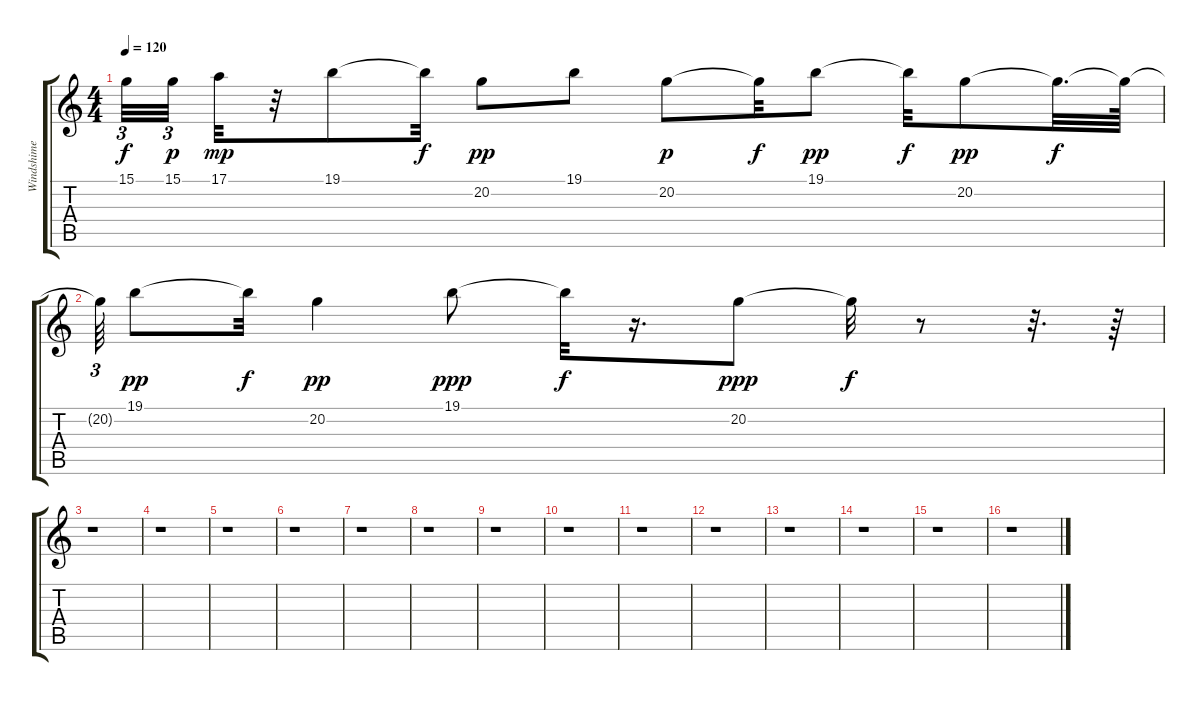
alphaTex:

\track ("Windshime ıôôåêò âåòğà" "Windshime ") {instrument breathnoise}
\staff {score tabs}
\tuning (E4 B3 G3 D3 A2 E2) {hide}
\ts (4 4)
\tempo 120
\clef g2
\ks c
15.1{t}.32{tu (3 2) dy f} 15.1.32{tu (3 2) dy p beam splitsecondary} 17.1.32{dy mp} r.32 19.1.8 19.1{t}.32{dy f} 20.2.8{dy pp} 19.1.8 20.2.8{dy p} 20.2{t}.32{dy f} 19.1.8{dy pp} 19.1{t}.32{dy f} 20.2.8{dy pp} 20.2{t}.32{d dy f} 20.2{t}.64 |
20.2{t}.64{tu (3 2)} 19.1.8{dy pp} 19.1{t}.32{dy f} 20.2.4{dy pp} 19.1.8{dy ppp} 19.1{t}.32{dy f} r.16{d} 20.2.8{dy ppp} 20.2{t}.32{dy f} r.8 r.32{d} r.64 |
r.1 |
r.1 |
r.1 |
r.1 |
r.1 |
r.1 |
r.1 |
r.1 |
r.1 |
r.1 |
r.1 |
r.1 |
r.1 |
r.1
